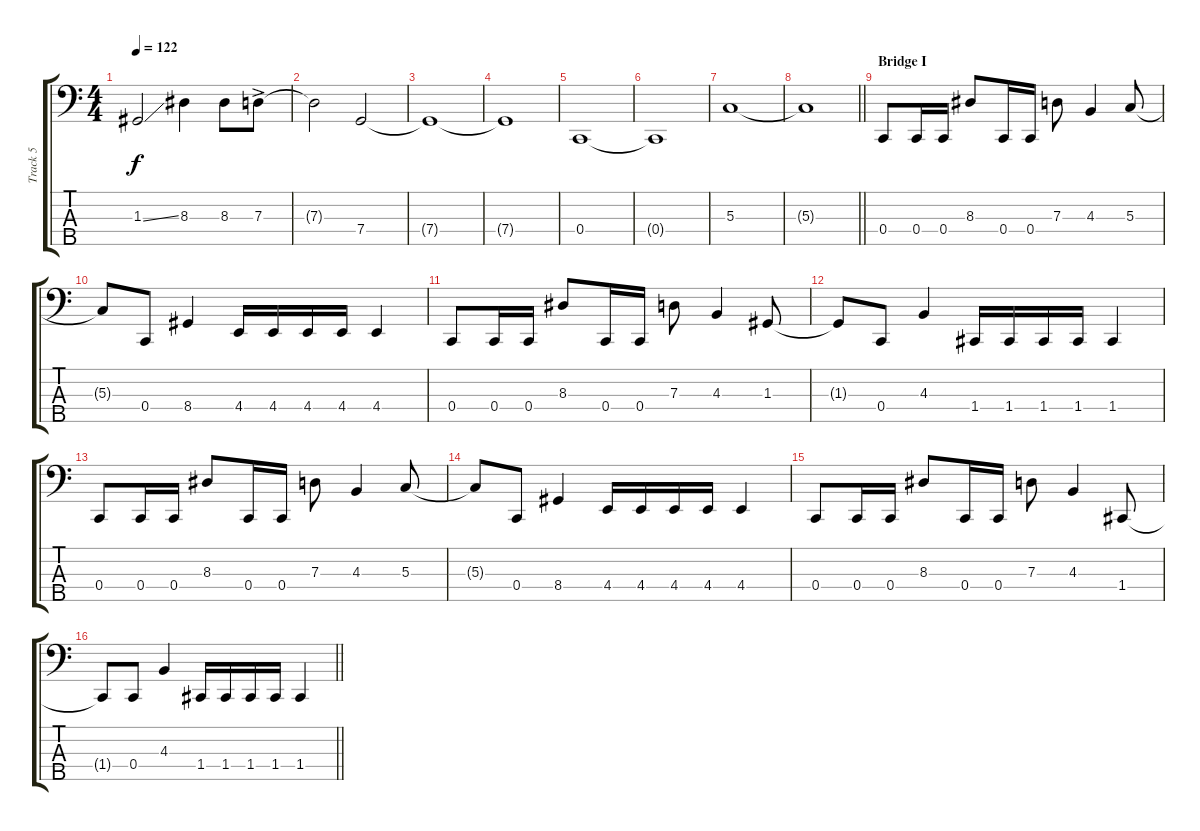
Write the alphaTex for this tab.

\track ("Track 5" "Track 5") {instrument electricbasspick}
\staff {score tabs}
\tuning (F2 C2 G1 C1 A0) {hide}
\ts (4 4)
\tempo 122
\clef f4
\ks c
1.3{ss}.2{dy f} 8.3.4 8.3.8 7.3{ac}.8 |
7.3{t}.2 7.4.2 |
7.4{t}.1 |
7.4{t}.1 |
0.4.1 |
0.4{t}.1 |
5.3.1 |
\barLineRight lightlight
5.3{t}.1 |
\section ("" "Bridge I")
0.4.8 0.4.16 0.4.16 8.3.8 0.4.16 0.4.16 7.3.8 4.3.4 5.3.8 |
5.3{t}.8 0.4.8 8.4.4 4.4.16 4.4.16 4.4.16 4.4.16 4.4.4 |
0.4.8 0.4.16 0.4.16 8.3.8 0.4.16 0.4.16 7.3.8 4.3.4 1.3.8 |
1.3{t}.8 0.4.8 4.3.4 1.4.16 1.4.16 1.4.16 1.4.16 1.4.4 |
0.4.8 0.4.16 0.4.16 8.3.8 0.4.16 0.4.16 7.3.8 4.3.4 5.3.8 |
5.3{t}.8 0.4.8 8.4.4 4.4.16 4.4.16 4.4.16 4.4.16 4.4.4 |
0.4.8 0.4.16 0.4.16 8.3.8 0.4.16 0.4.16 7.3.8 4.3.4 1.4.8 |
\barLineRight lightlight
1.4{t}.8 0.4.8 4.3.4 1.4.16 1.4.16 1.4.16 1.4.16 1.4.4
